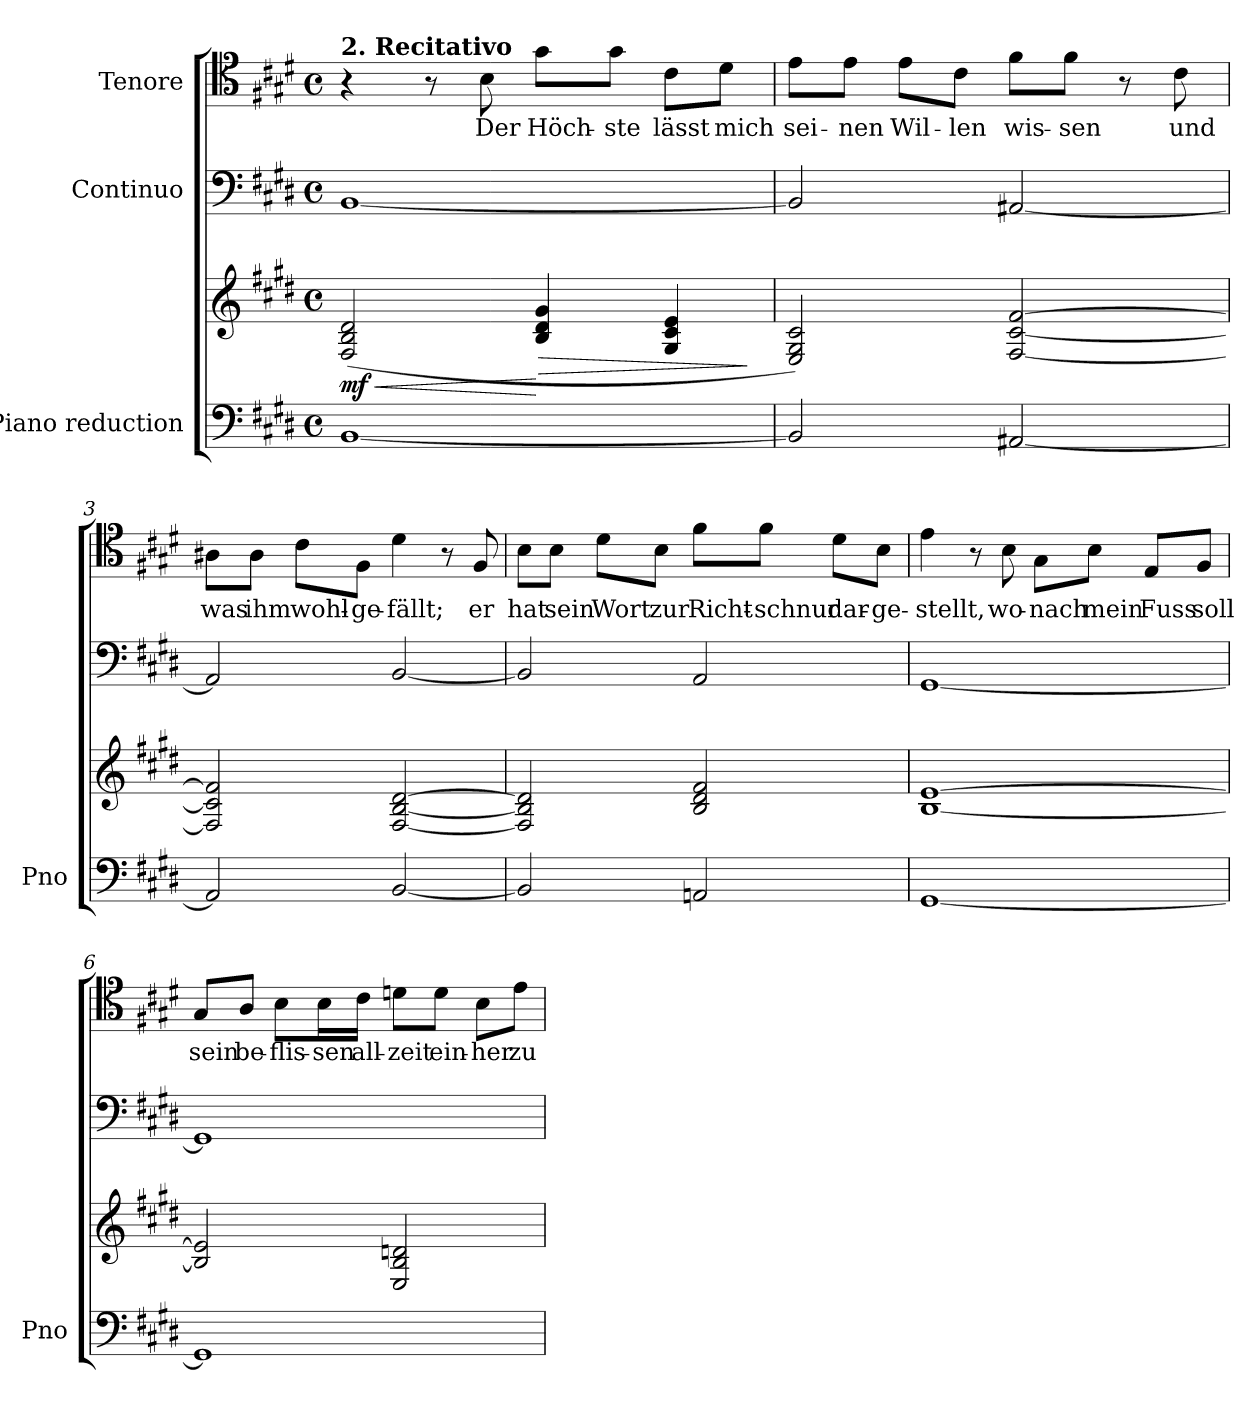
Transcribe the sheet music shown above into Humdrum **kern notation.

**kern	**kern	**dynam	**kern	**kern	**text
*part3	*part3	*part3	*part2	*part1	*part1
*staff4	*staff3	*staff3/4	*staff2	*staff1	*staff1
*I"Piano reduction	*	*	*I"Continuo	*I"Tenore	*
*I'Pno	*	*	*	*	*
*clefF4	*clefG2	*	*clefF4	*clefC4	*
*k[f#c#g#d#]	*k[f#c#g#d#]	*	*k[f#c#g#d#]	*k[f#c#g#d#]	*
*M4/4	*M4/4	*	*M4/4	*M4/4	*
*met(c)	*met(c)	*	*met(c)	*met(c)	*
=1	=1	=1	=1	=1	=1
!	!	!	!	!LO:TX:a:B:t=2. Recitativo	!
!	!	!LO:HP:b	!	!	!
!	!	!LO:DY:n=1:b	!	!	!
[1BB	(>2F#/ 2B/ 2d#/	< mf	[1BB	4r	.
.	.	.	.	8r	.
!	!	!	!	!	!LO:LY:b
.	.	.	.	8B\	Der
!	!	!LO:HP:n=1:b	!	!	!LO:LY:b
.	4B/ 4d#/ 4g#/	[ >	.	8g#\L	Höch-
!	!	!	!	!	!LO:LY:b
.	.	.	.	8g#\J	-ste
!	!	!	!	!	!LO:LY:b
.	4G#/ 4c#/ 4e/	.	.	8c#\L	lässt
!	!	!	!	!	!LO:LY:b
.	.	.	.	8d#\J	mich
.	.	]	.	.	.
=2	=2	=2	=2	=2	=2
!	!	!	!	!	!LO:LY:b
2BB/]	2E/ 2G#/ 2c#/)	.	2BB/]	8e\L	sei-
!	!	!	!	!	!LO:LY:b
.	.	.	.	8e\J	-nen
!	!	!	!	!	!LO:LY:b
.	.	.	.	8e\L	Wil-
!	!	!	!	!	!LO:LY:b
.	.	.	.	8c#\J	-len
!	!	!	!	!	!LO:LY:b
[2AA#X/	[2F#/ [2c#/ [2f#/	.	[2AA#X/	8f#\L	wis-
!	!	!	!	!	!LO:LY:b
.	.	.	.	8f#\J	-sen
.	.	.	.	8r	.
!	!	!	!	!	!LO:LY:b
.	.	.	.	8c#\	und
=3	=3	=3	=3	=3	=3
!	!	!	!	!	!LO:LY:b
2AA#/]	2F#/] 2c#/] 2f#/]	.	2AA#/]	8A#X\L	was
!	!	!	!	!	!LO:LY:b
.	.	.	.	8A#\J	ihm
!	!	!	!	!	!LO:LY:b
.	.	.	.	8c#\L	wohl-
!	!	!	!	!	!LO:LY:b
.	.	.	.	8F#\J	-ge-
!	!	!	!	!	!LO:LY:b
[2BB/	[2F#/ [2B/ [2d#/	.	[2BB/	4d#\	-fällt;
.	.	.	.	8r	.
!	!	!	!	!	!LO:LY:b
.	.	.	.	8F#/	er
!!LO:LB:g=z
=4	=4	=4	=4	=4	=4
!	!	!	!	!	!LO:LY:b
2BB/]	2F#/] 2B/] 2d#/]	.	2BB/]	8B\L	hat
!	!	!	!	!	!LO:LY:b
.	.	.	.	8B\J	sein
!	!	!	!	!	!LO:LY:b
.	.	.	.	8d#\L	Wort
!	!	!	!	!	!LO:LY:b
.	.	.	.	8B\J	zur
!	!	!	!	!	!LO:LY:b
2AAn/	2B/ 2d#/ 2f#/	.	2AA/	8f#\L	Richt-
!	!	!	!	!	!LO:LY:b
.	.	.	.	8f#\J	-schnur
!	!	!	!	!	!LO:LY:b
.	.	.	.	8d#\L	dar-
!	!	!	!	!	!LO:LY:b
.	.	.	.	8B\J	-ge-
=5	=5	=5	=5	=5	=5
!	!	!	!	!	!LO:LY:b
[1GG#	[1B [1e	.	[1GG#	4e\	-stellt,
.	.	.	.	8r	.
!	!	!	!	!	!LO:LY:b
.	.	.	.	8B\	wo-
!	!	!	!	!	!LO:LY:b
.	.	.	.	8G#\L	-nach
!	!	!	!	!	!LO:LY:b
.	.	.	.	8B\J	mein
!	!	!	!	!	!LO:LY:b
.	.	.	.	8E/L	Fuss
!	!	!	!	!	!LO:LY:b
.	.	.	.	8F#/J	soll
=6	=6	=6	=6	=6	=6
!	!	!	!	!	!LO:LY:b
1GG#]	2B/] 2e/]	.	1GG#]	8G#/L	sein
!	!	!	!	!	!LO:LY:b
.	.	.	.	8A/J	be-
!	!	!	!	!	!LO:LY:b
.	.	.	.	8B\L	-flis-
!	!	!	!	!	!LO:LY:b
.	.	.	.	16B\L	-sen
!	!	!	!	!	!LO:LY:b
.	.	.	.	16c#\JJ	all-
!	!	!	!	!	!LO:LY:b
.	2E/ 2B/ 2dn/	.	.	8dn\L	-zeit
!	!	!	!	!	!LO:LY:b
.	.	.	.	8d\J	ein-
!	!	!	!	!	!LO:LY:b
.	.	.	.	8B\L	-her
!	!	!	!	!	!LO:LY:b
.	.	.	.	8e\J	zu
=	=	=	=	=	=
*-	*-	*-	*-	*-	*-
